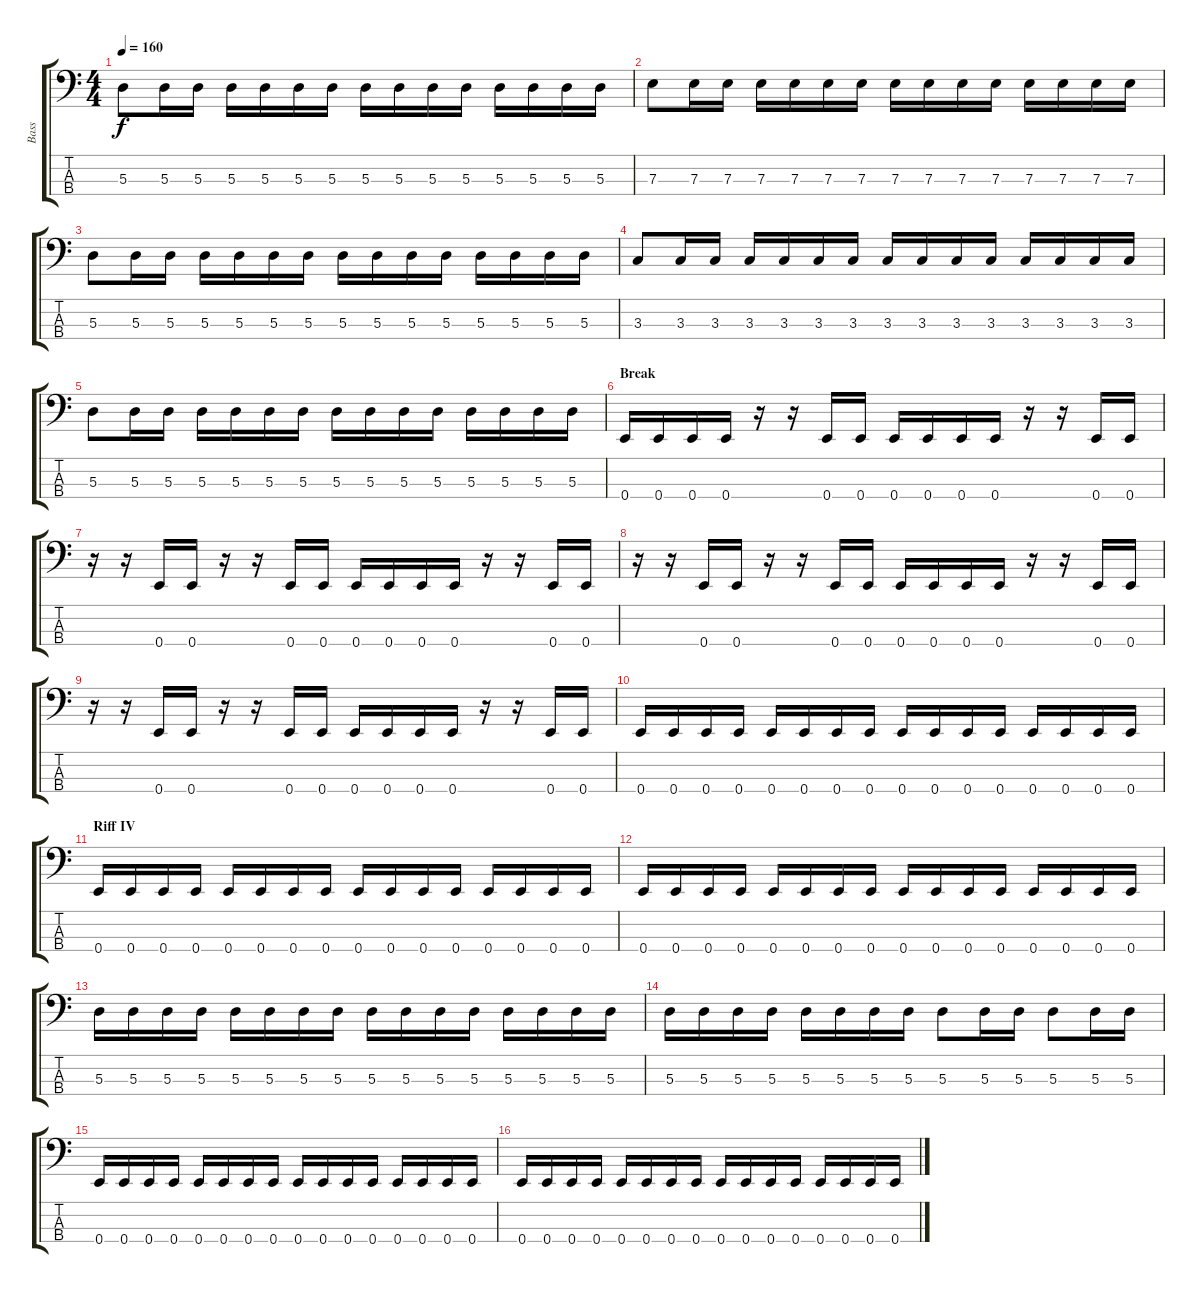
\track ("Bass" "Bass") {instrument electricbasspick}
\staff {score tabs}
\tuning (G2 D2 A1 E1) {hide}
\ts (4 4)
\tempo 160
\clef f4
\ks c
5.3.8{dy f} 5.3.16 5.3.16 5.3.16 5.3.16 5.3.16 5.3.16 5.3.16 5.3.16 5.3.16 5.3.16 5.3.16 5.3.16 5.3.16 5.3.16 |
7.3.8 7.3.16 7.3.16 7.3.16 7.3.16 7.3.16 7.3.16 7.3.16 7.3.16 7.3.16 7.3.16 7.3.16 7.3.16 7.3.16 7.3.16 |
5.3.8 5.3.16 5.3.16 5.3.16 5.3.16 5.3.16 5.3.16 5.3.16 5.3.16 5.3.16 5.3.16 5.3.16 5.3.16 5.3.16 5.3.16 |
3.3.8 3.3.16 3.3.16 3.3.16 3.3.16 3.3.16 3.3.16 3.3.16 3.3.16 3.3.16 3.3.16 3.3.16 3.3.16 3.3.16 3.3.16 |
5.3.8 5.3.16 5.3.16 5.3.16 5.3.16 5.3.16 5.3.16 5.3.16 5.3.16 5.3.16 5.3.16 5.3.16 5.3.16 5.3.16 5.3.16 |
\section ("" "Break")
0.4.16 0.4.16 0.4.16 0.4.16 r.16 r.16 0.4.16 0.4.16 0.4.16 0.4.16 0.4.16 0.4.16 r.16 r.16 0.4.16 0.4.16 |
r.16 r.16 0.4.16 0.4.16 r.16 r.16 0.4.16 0.4.16 0.4.16 0.4.16 0.4.16 0.4.16 r.16 r.16 0.4.16 0.4.16 |
r.16 r.16 0.4.16 0.4.16 r.16 r.16 0.4.16 0.4.16 0.4.16 0.4.16 0.4.16 0.4.16 r.16 r.16 0.4.16 0.4.16 |
r.16 r.16 0.4.16 0.4.16 r.16 r.16 0.4.16 0.4.16 0.4.16 0.4.16 0.4.16 0.4.16 r.16 r.16 0.4.16 0.4.16 |
0.4.16 0.4.16 0.4.16 0.4.16 0.4.16 0.4.16 0.4.16 0.4.16 0.4.16 0.4.16 0.4.16 0.4.16 0.4.16 0.4.16 0.4.16 0.4.16 |
\section ("" "Riff IV")
0.4.16 0.4.16 0.4.16 0.4.16 0.4.16 0.4.16 0.4.16 0.4.16 0.4.16 0.4.16 0.4.16 0.4.16 0.4.16 0.4.16 0.4.16 0.4.16 |
0.4.16 0.4.16 0.4.16 0.4.16 0.4.16 0.4.16 0.4.16 0.4.16 0.4.16 0.4.16 0.4.16 0.4.16 0.4.16 0.4.16 0.4.16 0.4.16 |
5.3.16 5.3.16 5.3.16 5.3.16 5.3.16 5.3.16 5.3.16 5.3.16 5.3.16 5.3.16 5.3.16 5.3.16 5.3.16 5.3.16 5.3.16 5.3.16 |
5.3.16 5.3.16 5.3.16 5.3.16 5.3.16 5.3.16 5.3.16 5.3.16 5.3.8 5.3.16 5.3.16 5.3.8 5.3.16 5.3.16 |
0.4.16 0.4.16 0.4.16 0.4.16 0.4.16 0.4.16 0.4.16 0.4.16 0.4.16 0.4.16 0.4.16 0.4.16 0.4.16 0.4.16 0.4.16 0.4.16 |
0.4.16 0.4.16 0.4.16 0.4.16 0.4.16 0.4.16 0.4.16 0.4.16 0.4.16 0.4.16 0.4.16 0.4.16 0.4.16 0.4.16 0.4.16 0.4.16
